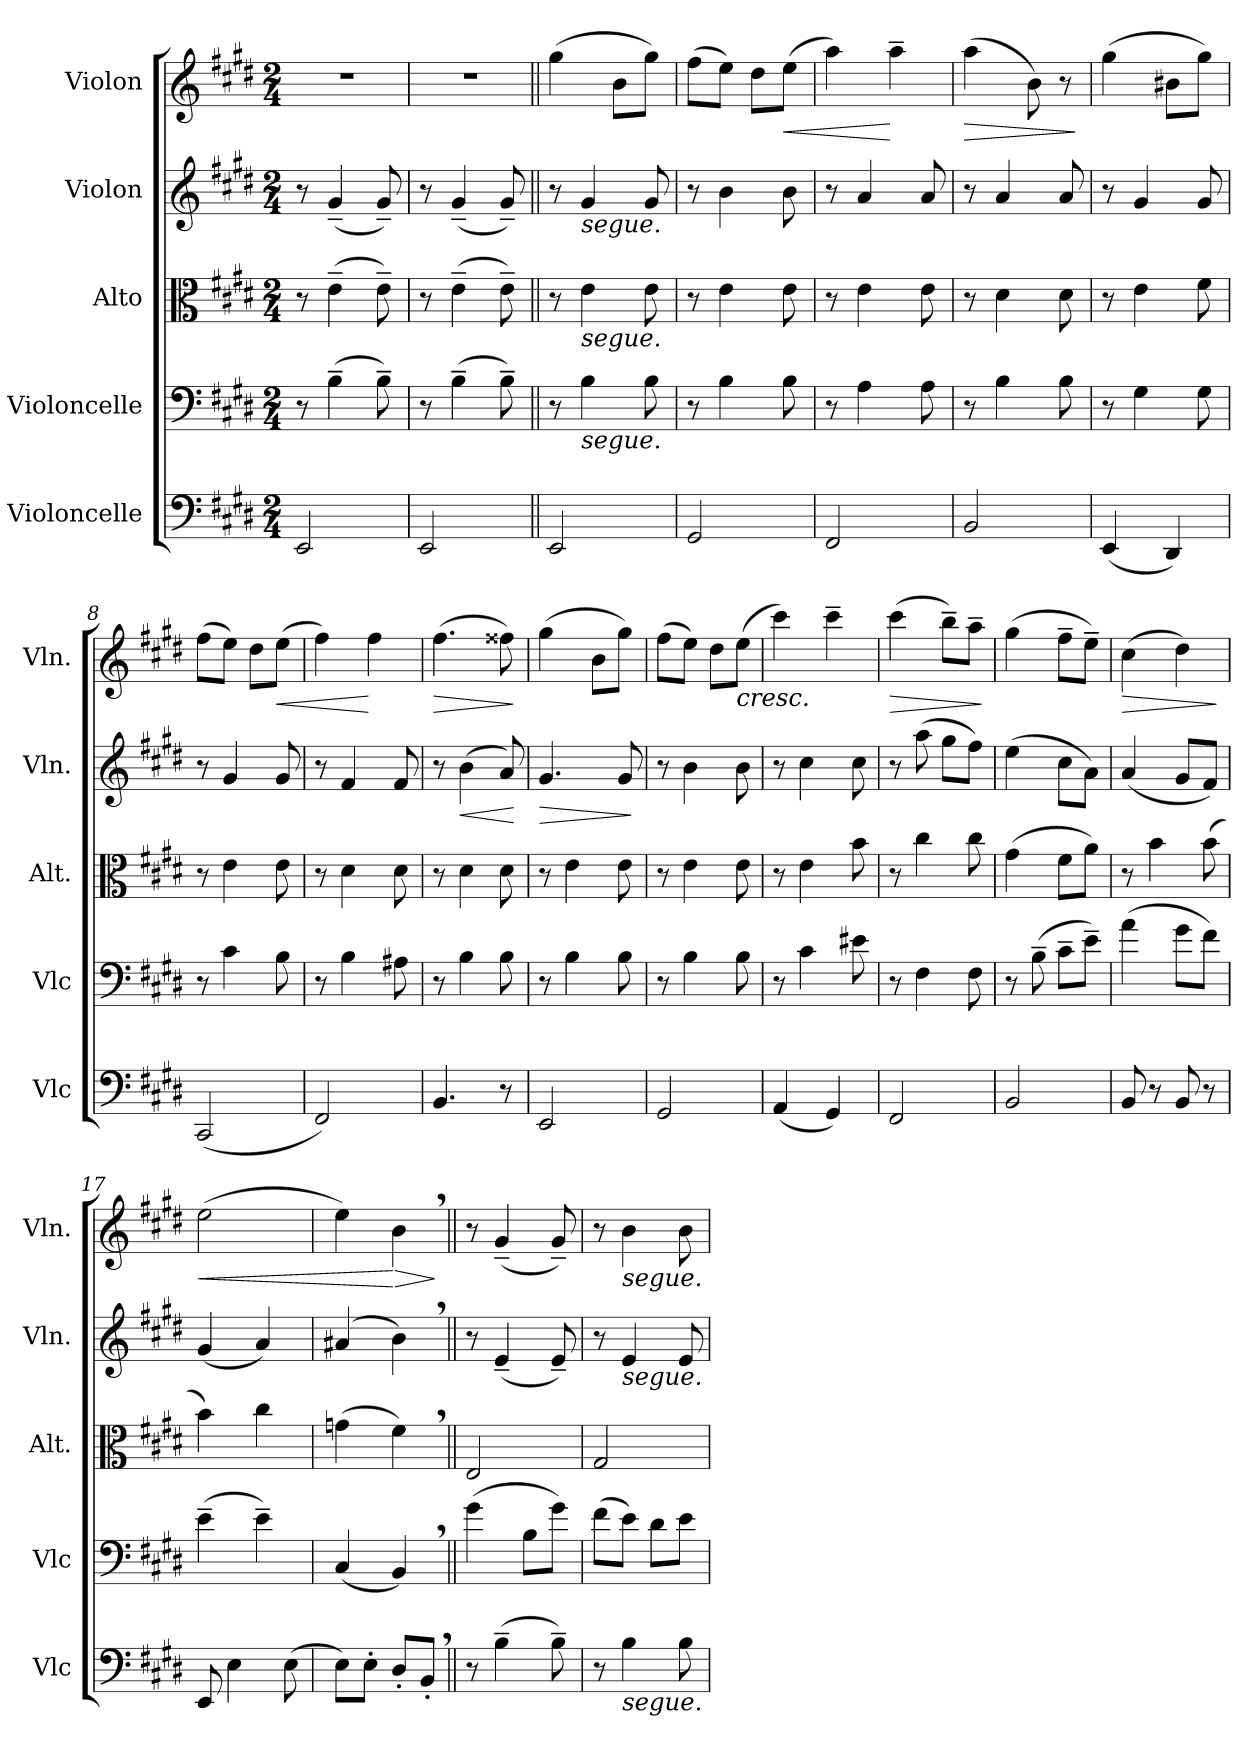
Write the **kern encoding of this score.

**kern	**kern	**kern	**kern	**dynam	**kern	**dynam
*part5	*part4	*part3	*part2	*part2	*part1	*part1
*staff5	*staff4	*staff3	*staff2	*staff2	*staff1	*staff1
*I"Violoncelle	*I"Violoncelle	*I"Alto	*I"Violon	*	*I"Violon	*
*I'Vlc	*I'Vlc	*I'Alt.	*I'Vln.	*	*I'Vln.	*
*clefF4	*clefF4	*clefC3	*clefG2	*	*clefG2	*
*k[f#c#g#d#]	*k[f#c#g#d#]	*k[f#c#g#d#]	*k[f#c#g#d#]	*	*k[f#c#g#d#]	*
*M2/4	*M2/4	*M2/4	*M2/4	*	*M2/4	*
*MM80	*MM80	*MM80	*MM80	*	*MM80	*
=1	=1	=1	=1	=1	=1	=1
2EE/	8r	8r	8r	.	2r	.
.	(>4B~\	(>4e~\	(<4g#~/	.	.	.
.	8B~\)	8e~\)	8g#~/)	.	.	.
=2	=2	=2	=2	=2	=2	=2
2EE/	8r	8r	8r	.	2r	.
.	(>4B~\	(>4e~\	(<4g#~/	.	.	.
.	8B~\)	8e~\)	8g#~/)	.	.	.
=3||	=3||	=3||	=3||	=3||	=3||	=3||
2EE/	8r	8r	8r	.	(>4gg#\	.
!	!	!	!LO:TX:b:i:t=segue.	!	!	!
!	!	!LO:TX:b:i:t=segue.	!	!	!	!
!	!LO:TX:b:i:t=segue.	!	!	!	!	!
.	4B\	4e\	4g#/	.	.	.
.	.	.	.	.	8b\L	.
.	8B\	8e\	8g#/	.	8gg#\J)	.
=4	=4	=4	=4	=4	=4	=4
2GG#/	8r	8r	8r	.	(>8ff#\L	.
.	4B\	4e\	4b\	.	8ee\J)	.
.	.	.	.	.	8dd#\L	.
!	!	!	!	!	!	!LO:HP:b
.	8B\	8e\	8b\	.	(>8ee\J	<
=5	=5	=5	=5	=5	=5	=5
2FF#/	8r	8r	8r	.	4aa\)	.
.	4A\	4e\	4a/	.	.	.
.	.	.	.	.	4aa~\	[
.	8A\	8e\	8a/	.	.	.
=6	=6	=6	=6	=6	=6	=6
!	!	!	!	!	!	!LO:HP:b
2BB/	8r	8r	8r	.	(>4aa\	>
.	4B\	4d#\	4a/	.	.	.
.	.	.	.	.	8b\)	.
.	8B\	8d#\	8a/	.	8r	.
.	.	.	.	.	.	]
=7	=7	=7	=7	=7	=7	=7
(<4EE/	8r	8r	8r	.	(>4gg#\	.
.	4G#\	4e\	4g#/	.	.	.
4DD#/)	.	.	.	.	8b#X\L	.
.	8G#\	8f#\	8g#/	.	8gg#\J)	.
=8	=8	=8	=8	=8	=8	=8
(<2CC#/	8r	8r	8r	.	(>8ff#\L	.
.	4c#\	4e\	4g#/	.	8ee\J)	.
.	.	.	.	.	8dd#\L	.
!	!	!	!	!	!	!LO:HP:b
.	8B\	8e\	8g#/	.	(>8ee\J	<
!!LO:LB:g=z
=9	=9	=9	=9	=9	=9	=9
2FF#/)	8r	8r	8r	.	4ff#\)	.
.	4B\	4d#\	4f#/	.	.	.
.	.	.	.	.	4ff#\	[
.	8A#X\	8d#\	8f#/	.	.	.
=10	=10	=10	=10	=10	=10	=10
!	!	!	!	!	!	!LO:HP:b
4.BB/	8r	8r	8r	.	(>4.ff#\	>
!	!	!	!	!LO:HP:b	!	!
.	4B\	4d#\	(>4b\	<	.	.
8r	8B\	8d#\	8a/)	.	8ff##X\)	.
.	.	.	.	[	.	]
=11	=11	=11	=11	=11	=11	=11
!	!	!	!	!LO:HP:b	!	!
2EE/	8r	8r	4.g#/	>	(>4gg#\	.
.	4B\	4e\	.	.	.	.
.	.	.	.	.	8b\L	.
.	8B\	8e\	8g#/	.	8gg#\J)	.
.	.	.	.	]	.	.
=12	=12	=12	=12	=12	=12	=12
2GG#/	8r	8r	8r	.	(>8ff#\L	.
.	4B\	4e\	4b\	.	8ee\J)	.
.	.	.	.	.	8dd#\L	.
!	!	!	!	!	!LO:TX:b:i:t=cresc.	!
.	8B\	8e\	8b\	.	(>8ee\J	.
=13	=13	=13	=13	=13	=13	=13
(<4AA/	8r	8r	8r	.	4ccc#\)	.
.	4c#\	4e\	4cc#\	.	.	.
4GG#/)	.	.	.	.	4ccc#~\	.
.	8e#X\	8b\	8cc#\	.	.	.
=14	=14	=14	=14	=14	=14	=14
!	!	!	!	!	!	!LO:HP:b
2FF#/	8r	8r	8r	.	(>4ccc#\	>
.	4F#\	4cc#\	(>8aa\	.	.	.
.	.	.	8gg#\L	.	8bb~\L)	.
.	8F#\	8cc#\	8ff#\J)	.	8aa~\J	.
.	.	.	.	.	.	]
=15	=15	=15	=15	=15	=15	=15
2BB/	8r	(>4g#\	(>4ee\	.	(>4gg#\	.
.	(>8B~\	.	.	.	.	.
.	8c#~\L	8f#\L	8cc#\L	.	8ff#~\L	.
.	8e~\J)	8a\J)	8a\J)	.	8ee~\J)	.
=16	=16	=16	=16	=16	=16	=16
!	!	!	!	!	!	!LO:HP:b
8BB/	(>4a\	8r	(<4a/	.	(>4cc#\	>
8r	.	4b\	.	.	.	.
8BB/	8g#\L	.	8g#/L	.	4dd#\)	.
8r	8f#\J)	(>8b\	8f#/J)	.	.	.
.	.	.	.	.	.	]
=17	=17	=17	=17	=17	=17	=17
!	!	!	!	!	!	!LO:HP:b
8EE/	(>4e~\	4b\)	(<4g#/	.	(>2ee\	<
4E\	.	.	.	.	.	.
.	4e~\)	4cc#\	4a/)	.	.	.
(>8E\	.	.	.	.	.	.
!!LO:PB:g=z
=18	=18	=18	=18	=18	=18	=18
8E\L)	(<4C#/	(>4gn\	(>4a#X/	.	4ee\)	.
8E'\J	.	.	.	.	.	.
!	!	!	!	!	!	!LO:HP:n=1:b
8D#'/L	4BB,/)	4f#,\)	4b,\)	.	4b,\	[ >
8BB',/J	.	.	.	.	.	.
.	.	.	.	.	.	]
=19||	=19||	=19||	=19||	=19||	=19||	=19||
8r	(>4g#\	2E/	8r	.	8r	.
(>4B~\	.	.	(<4e~/	.	(<4g#~/	.
.	8B\L	.	.	.	.	.
8B~\)	8g#\J)	.	8e~/)	.	8g#~/)	.
=20	=20	=20	=20	=20	=20	=20
8r	(>8f#\L	2G#/	8r	.	8r	.
!	!	!	!	!	!LO:TX:b:i:t=segue.	!
!	!	!	!LO:TX:b:i:t=segue.	!	!	!
!LO:TX:b:i:t=segue.	!	!	!	!	!	!
4B\	8e\J)	.	4e/	.	4b\	.
.	8d#\L	.	.	.	.	.
8B\	8e\J	.	8e/	.	8b\	.
=	=	=	=	=	=	=
*-	*-	*-	*-	*-	*-	*-
